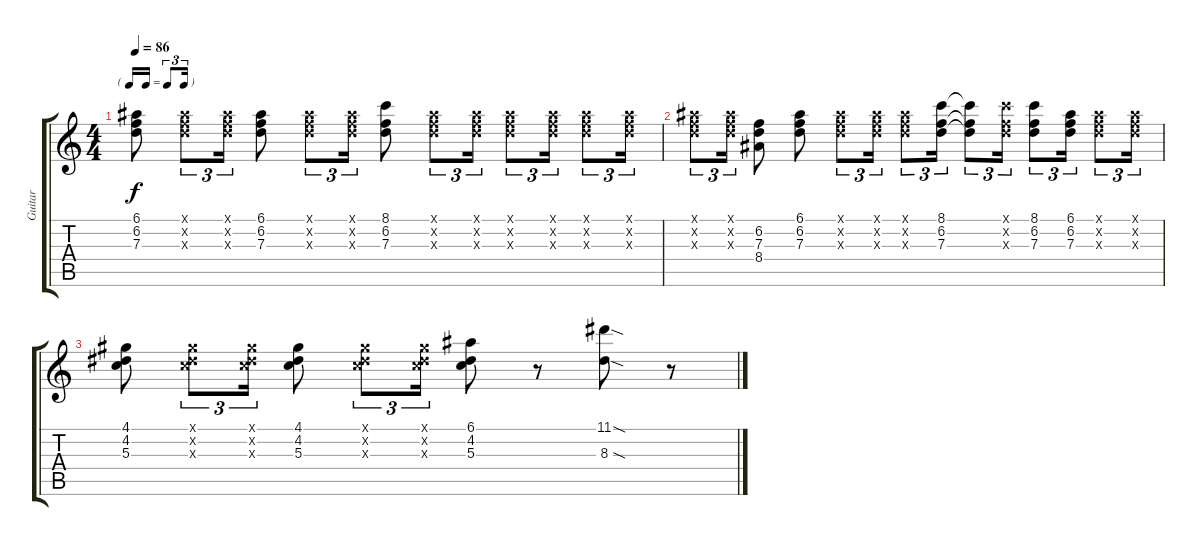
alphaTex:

\track ("Guitar" "Guitar") {instrument electricguitarclean}
\staff {score tabs}
\tuning (E4 B3 G3 D3 A2 E2) {hide}
\ts (4 4)
\tf triplet16th
\tempo 86
\clef g2
\ks c
(6.1 6.2 7.3).8{dy f} (6.1{x} 6.2{x} 7.3{x}).8{tu (3 2)} (6.1{x} 6.2{x} 7.3{x}).16{tu (3 2)} (6.1 6.2 7.3).8 (6.1{x} 6.2{x} 7.3{x}).8{tu (3 2)} (6.1{x} 6.2{x} 7.3{x}).16{tu (3 2)} (8.1 6.2 7.3).8 (6.1{x} 6.2{x} 7.3{x}).8{tu (3 2)} (6.1{x} 6.2{x} 7.3{x}).16{tu (3 2)} (6.1{x} 6.2{x} 7.3{x}).8{tu (3 2)} (6.1{x} 6.2{x} 7.3{x}).16{tu (3 2)} (6.1{x} 6.2{x} 7.3{x}).8{tu (3 2)} (6.1{x} 6.2{x} 7.3{x}).16{tu (3 2)} |
(6.1{x} 6.2{x} 7.3{x}).8{tu (3 2)} (6.1{x} 6.2{x} 7.3{x}).16{tu (3 2)} (6.2 7.3 8.4).8 (6.1 6.2 7.3).8 (6.1{x} 6.2{x} 7.3{x}).8{tu (3 2)} (6.1{x} 6.2{x} 7.3{x}).16{tu (3 2)} (6.1{x} 6.2{x} 7.3{x}).8{tu (3 2)} (8.1 6.2 7.3).16{tu (3 2)} (8.1{t} 6.2{t} 7.3{t}).8{tu (3 2)} (8.1{x} 6.2{x} 7.3{x}).16{tu (3 2)} (8.1 6.2 7.3).8{tu (3 2)} (6.1 6.2 7.3).16{tu (3 2)} (6.1{x} 6.2{x} 7.3{x}).8{tu (3 2)} (6.1{x} 6.2{x} 7.3{x}).16{tu (3 2)} |
(4.1 4.2 5.3).8 (4.1{x} 4.2{x} 5.3{x}).8{tu (3 2)} (4.1{x} 4.2{x} 5.3{x}).16{tu (3 2)} (4.1 4.2 5.3).8 (4.1{x} 4.2{x} 5.3{x}).8{tu (3 2)} (4.1{x} 4.2{x} 5.3{x}).16{tu (3 2)} (6.1 4.2 5.3).8 r.8 (11.1{sod} 8.3{sod}).8 r.8
